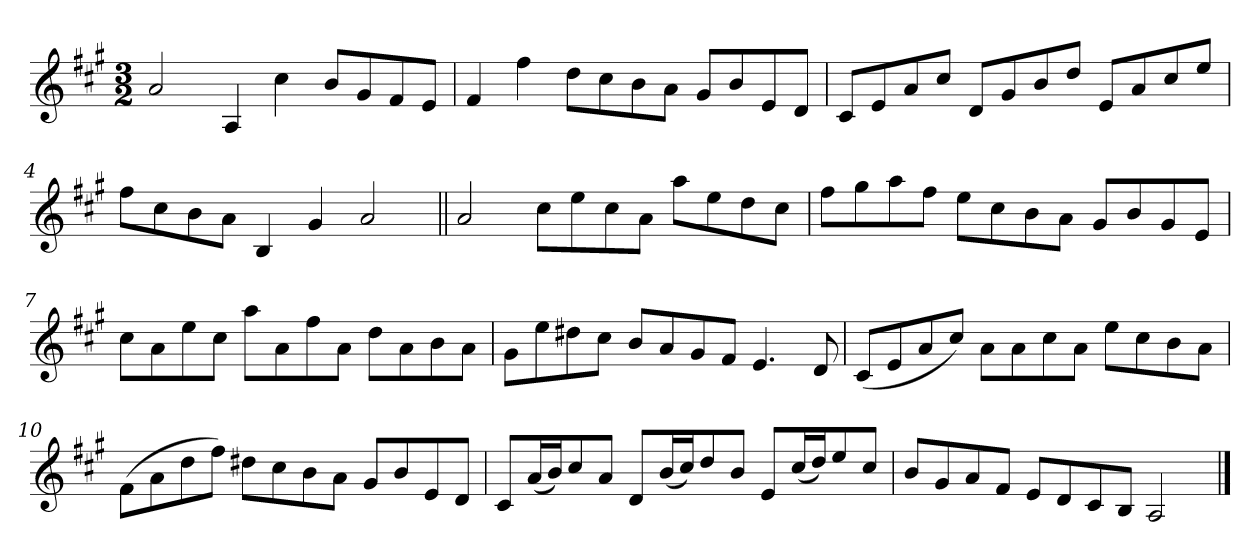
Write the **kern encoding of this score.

**kern
*part1
*staff1
*clefG2
*k[f#c#g#]
*A:
*M3/2
*MM180
=1
2a/
4A/
4cc#\
8b/L
8g#/
8f#/
8e/J
=2
4f#/
4ff#\
8dd\L
8cc#\
8b\
8a\J
8g#/L
8b/
8e/
8d/J
=3
8c#/L
8e/
8a/
8cc#/J
8d/L
8g#/
8b/
8dd/J
8e/L
8a/
8cc#/
8ee/J
=4
8ff#\L
8cc#\
8b\
8a\J
4B/
4g#/
2a/
!!LO:LB:g=z
=5||
2a/
8cc#\L
8ee\
8cc#\
8a\J
8aa\L
8ee\
8dd\
8cc#\J
=6
8ff#\L
8gg#\
8aa\
8ff#\J
8ee\L
8cc#\
8b\
8a\J
8g#/L
8b/
8g#/
8e/J
=7
8cc#\L
8a\
8ee\
8cc#\J
8aa\L
8a\
8ff#\
8a\J
8dd\L
8a\
8b\
8a\J
!!LO:LB:g=z
=8
8g#\L
8ee\
8dd#X\
8cc#\J
8b/L
8a/
8g#/
8f#/J
4.e/
8d/
=9
(<8c#/L
8e/
8a/
8cc#/J)
8a\L
8a\
8cc#\
8a\J
8ee\L
8cc#\
8b\
8a\J
=10
(>8f#\L
8a\
8dd\
8ff#\J)
8dd#X\L
8cc#\
8b\
8a\J
8g#/L
8b/
8e/
8d/J
!!LO:LB:g=z
=11
8c#/L
(<16a/L
16b/J)
8cc#/
8a/J
8d/L
(<16b/L
16cc#/J)
8dd/
8b/J
8e/L
(<16cc#/L
16dd/J)
8ee/
8cc#/J
=12
8b/L
8g#/
8a/
8f#/J
8e/L
8d/
8c#/
8B/J
2A/
==
*-
